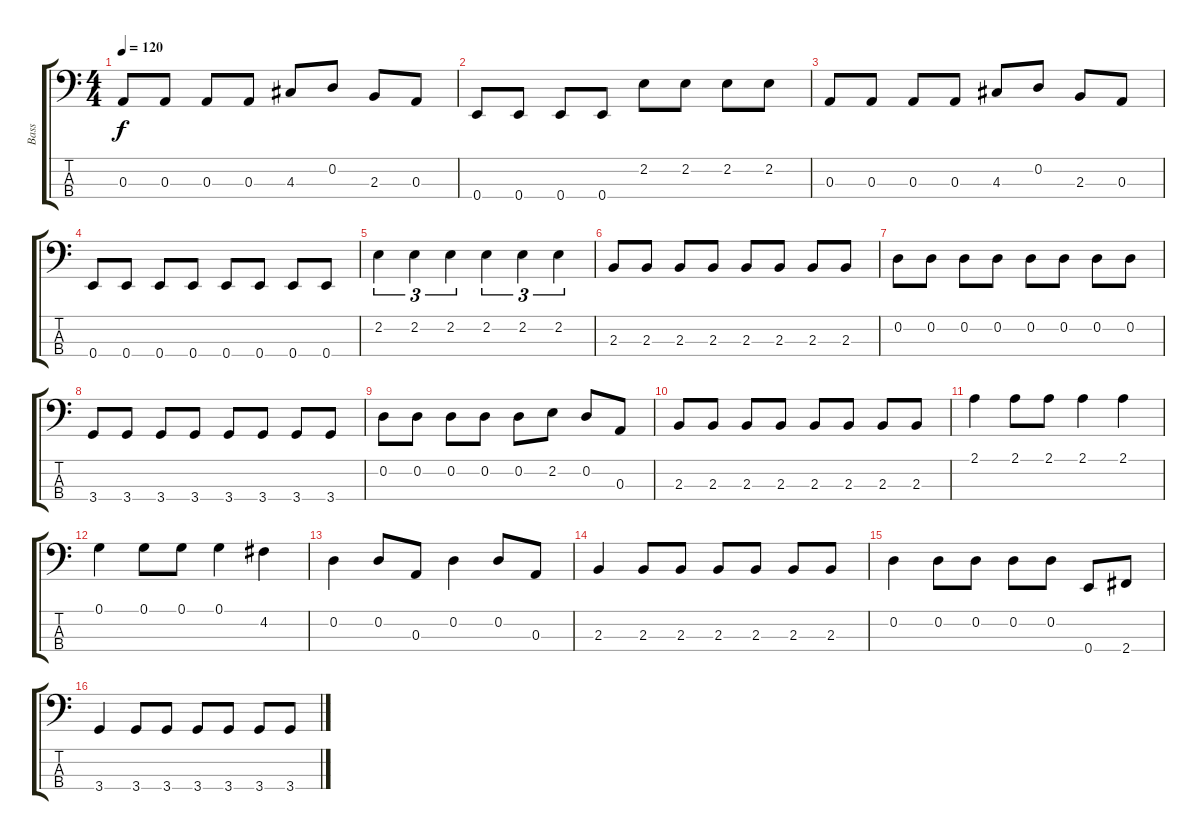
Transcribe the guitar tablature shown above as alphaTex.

\track ("Bass" "Bass") {instrument electricbasspick}
\staff {score tabs}
\tuning (G2 D2 A1 E1) {hide}
\ts (4 4)
\tempo 120
\clef f4
\ks c
0.3.8{dy f} 0.3.8 0.3.8 0.3.8 4.3.8 0.2.8 2.3.8 0.3.8 |
0.4.8 0.4.8 0.4.8 0.4.8 2.2.8 2.2.8 2.2.8 2.2.8 |
0.3.8 0.3.8 0.3.8 0.3.8 4.3.8 0.2.8 2.3.8 0.3.8 |
0.4.8 0.4.8 0.4.8 0.4.8 0.4.8 0.4.8 0.4.8 0.4.8 |
2.2.4{tu (3 2)} 2.2.4{tu (3 2)} 2.2.4{tu (3 2)} 2.2.4{tu (3 2)} 2.2.4{tu (3 2)} 2.2.4{tu (3 2)} |
2.3.8 2.3.8 2.3.8 2.3.8 2.3.8 2.3.8 2.3.8 2.3.8 |
0.2.8 0.2.8 0.2.8 0.2.8 0.2.8 0.2.8 0.2.8 0.2.8 |
3.4.8 3.4.8 3.4.8 3.4.8 3.4.8 3.4.8 3.4.8 3.4.8 |
0.2.8 0.2.8 0.2.8 0.2.8 0.2.8 2.2.8 0.2.8 0.3.8 |
2.3.8 2.3.8 2.3.8 2.3.8 2.3.8 2.3.8 2.3.8 2.3.8 |
2.1.4 2.1.8 2.1.8 2.1.4 2.1.4 |
0.1.4 0.1.8 0.1.8 0.1.4 4.2.4 |
0.2.4 0.2.8 0.3.8 0.2.4 0.2.8 0.3.8 |
2.3.4 2.3.8 2.3.8 2.3.8 2.3.8 2.3.8 2.3.8 |
0.2.4 0.2.8 0.2.8 0.2.8 0.2.8 0.4.8 2.4.8 |
3.4.4 3.4.8 3.4.8 3.4.8 3.4.8 3.4.8 3.4.8
